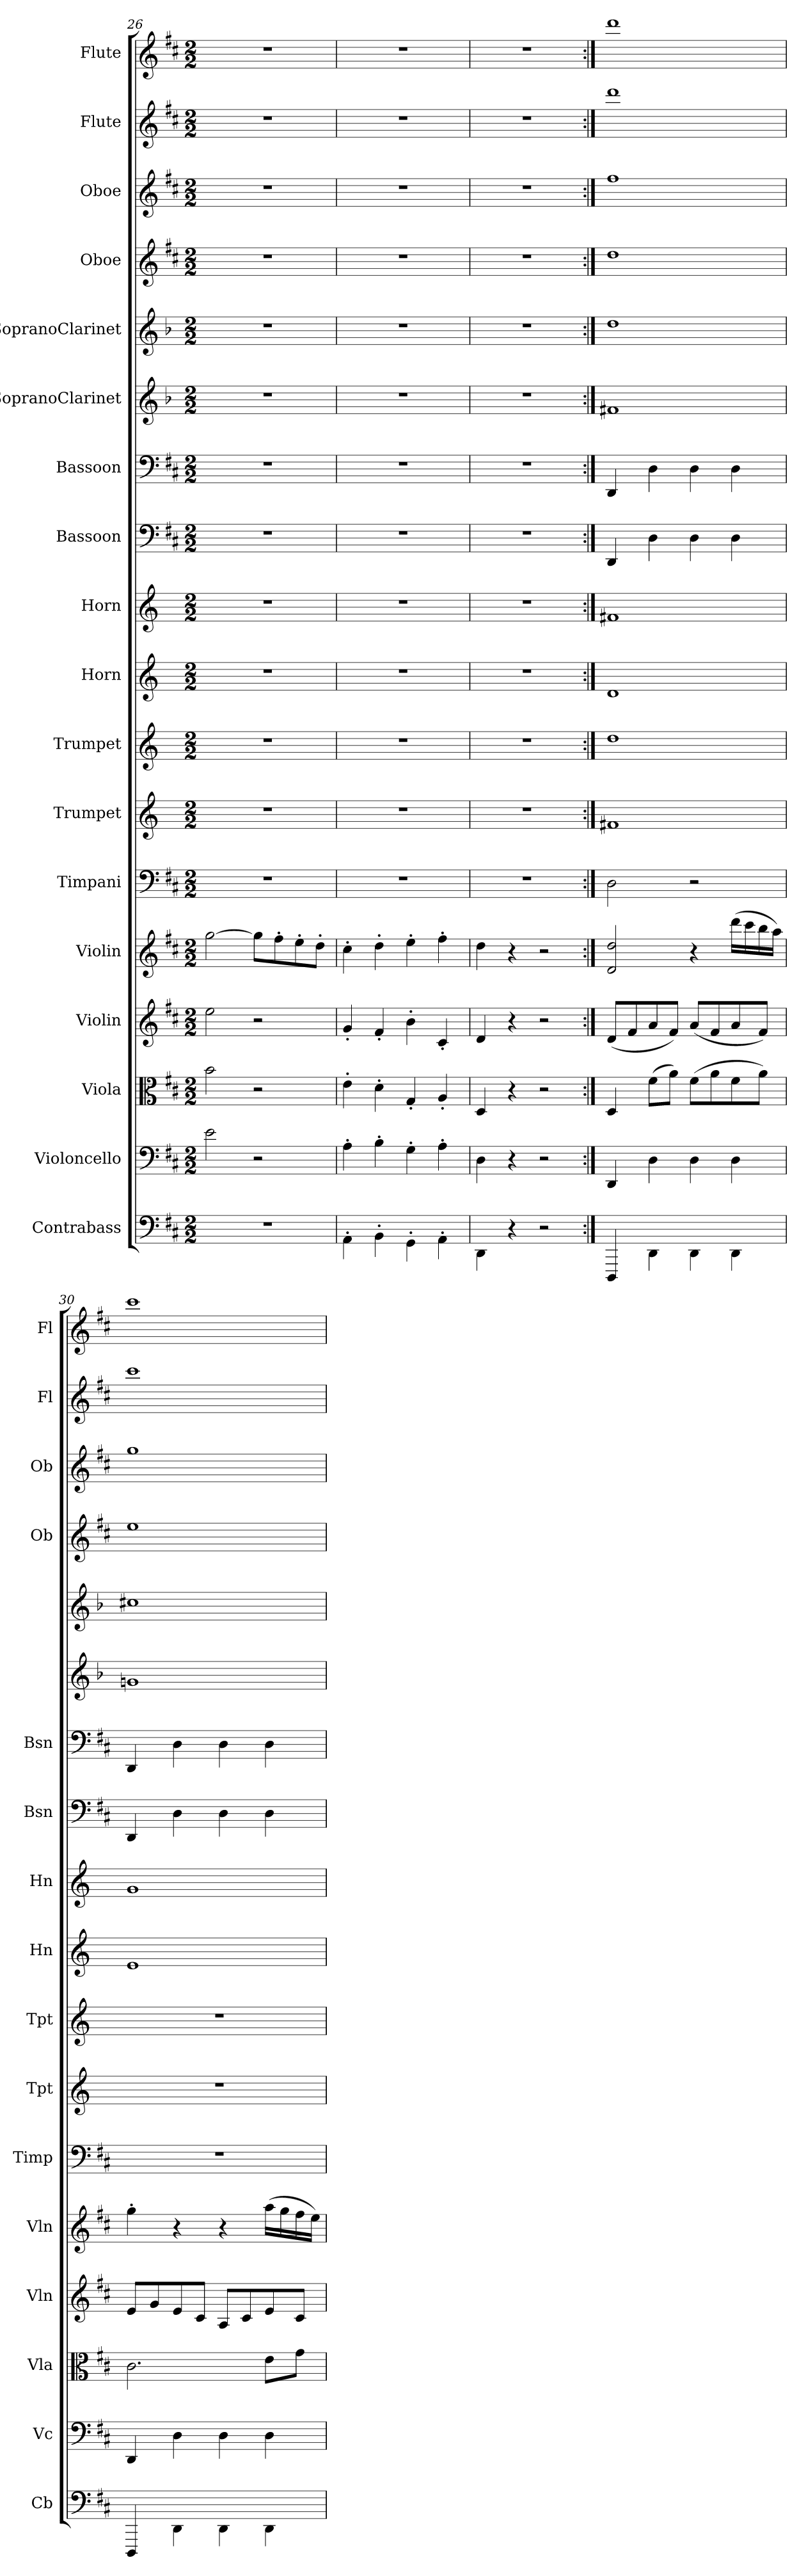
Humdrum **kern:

**kern	**kern	**kern	**kern	**kern	**kern	**kern	**kern	**kern	**kern	**kern	**kern	**kern	**kern	**kern	**kern	**kern	**kern
*part18	*part17	*part16	*part15	*part14	*part13	*part12	*part11	*part10	*part9	*part8	*part7	*part6	*part5	*part4	*part3	*part2	*part1
*staff18	*staff17	*staff16	*staff15	*staff14	*staff13	*staff12	*staff11	*staff10	*staff9	*staff8	*staff7	*staff6	*staff5	*staff4	*staff3	*staff2	*staff1
*I"Contrabass	*I"Violoncello	*I"Viola	*I"Violin	*I"Violin	*I"Timpani	*I"Trumpet	*I"Trumpet	*I"Horn	*I"Horn	*I"Bassoon	*I"Bassoon	*I"SopranoClarinet	*I"SopranoClarinet	*I"Oboe	*I"Oboe	*I"Flute	*I"Flute
*I'Cb	*I'Vc	*I'Vla	*I'Vln	*I'Vln	*I'Timp	*I'Tpt	*I'Tpt	*I'Hn	*I'Hn	*I'Bsn	*I'Bsn	*	*	*I'Ob	*I'Ob	*I'Fl	*I'Fl
*clefF4	*clefF4	*clefC3	*clefG2	*clefG2	*clefF4	*clefG2	*clefG2	*clefG2	*clefG2	*clefF4	*clefF4	*clefG2	*clefG2	*clefG2	*clefG2	*clefG2	*clefG2
*k[f#c#]	*k[f#c#]	*k[f#c#]	*k[f#c#]	*k[f#c#]	*k[f#c#]	*k[]	*k[]	*k[]	*k[]	*k[f#c#]	*k[f#c#]	*k[b-]	*k[b-]	*k[f#c#]	*k[f#c#]	*k[f#c#]	*k[f#c#]
*M2/2	*M2/2	*M2/2	*M2/2	*M2/2	*M2/2	*M2/2	*M2/2	*M2/2	*M2/2	*M2/2	*M2/2	*M2/2	*M2/2	*M2/2	*M2/2	*M2/2	*M2/2
=26	=26	=26	=26	=26	=26	=26	=26	=26	=26	=26	=26	=26	=26	=26	=26	=26	=26
1r	2e\	2b\	2ee\	[2gg\	1r	1r	1r	1r	1r	1r	1r	1r	1r	1r	1r	1r	1r
.	2r	2r	2r	8gg\L]	.	.	.	.	.	.	.	.	.	.	.	.	.
.	.	.	.	8ff#'\	.	.	.	.	.	.	.	.	.	.	.	.	.
.	.	.	.	8ee'\	.	.	.	.	.	.	.	.	.	.	.	.	.
.	.	.	.	8dd'\J	.	.	.	.	.	.	.	.	.	.	.	.	.
=27	=27	=27	=27	=27	=27	=27	=27	=27	=27	=27	=27	=27	=27	=27	=27	=27	=27
4AA'\	4A'\	4e'\	4g'/	4cc#'\	1r	1r	1r	1r	1r	1r	1r	1r	1r	1r	1r	1r	1r
4BB'\	4B'\	4d'\	4f#'/	4dd'\	.	.	.	.	.	.	.	.	.	.	.	.	.
4GG'\	4G'\	4G'/	4b'\	4ee'\	.	.	.	.	.	.	.	.	.	.	.	.	.
4AA'\	4A'\	4A'/	4c#'/	4ff#'\	.	.	.	.	.	.	.	.	.	.	.	.	.
=28	=28	=28	=28	=28	=28	=28	=28	=28	=28	=28	=28	=28	=28	=28	=28	=28	=28
4DD\	4D\	4D/	4d/	4dd\	1r	1r	1r	1r	1r	1r	1r	1r	1r	1r	1r	1r	1r
4r	4r	4r	4r	4r	.	.	.	.	.	.	.	.	.	.	.	.	.
2r	2r	2r	2r	2r	.	.	.	.	.	.	.	.	.	.	.	.	.
=29:|!	=29:|!	=29:|!	=29:|!	=29:|!	=29:|!	=29:|!	=29:|!	=29:|!	=29:|!	=29:|!	=29:|!	=29:|!	=29:|!	=29:|!	=29:|!	=29:|!	=29:|!
4DDD/	4DD/	4D/	(8d/L	2d/ 2dd/	2D\	1f#X/	1dd\	1d\	1f#X\	4DD/	4DD/	1f#X/	1dd\	1dd\	1ff#\	1ddd\	1ddd\
.	.	.	8f#/	.	.	.	.	.	.	.	.	.	.	.	.	.	.
4DD\	4D\	(8f#\L	8a/	.	.	.	.	.	.	4D\	4D\	.	.	.	.	.	.
.	.	8a\J)	8f#/J)	.	.	.	.	.	.	.	.	.	.	.	.	.	.
4DD\	4D\	(8f#\L	(8a/L	4r	2r	.	.	.	.	4D\	4D\	.	.	.	.	.	.
.	.	8a\	8f#/	.	.	.	.	.	.	.	.	.	.	.	.	.	.
4DD\	4D\	8f#\	8a/	(16ddd\LL	.	.	.	.	.	4D\	4D\	.	.	.	.	.	.
.	.	.	.	16ccc#\	.	.	.	.	.	.	.	.	.	.	.	.	.
.	.	8a\J)	8f#/J)	16bb\	.	.	.	.	.	.	.	.	.	.	.	.	.
.	.	.	.	16aa\JJ)	.	.	.	.	.	.	.	.	.	.	.	.	.
=30	=30	=30	=30	=30	=30	=30	=30	=30	=30	=30	=30	=30	=30	=30	=30	=30	=30
4DDD/	4DD/	2.c#\	8e/L	4gg'\	1r	1r	1r	1e\	1g\	4DD/	4DD/	1gn\	1cc#X\	1ee\	1gg\	1ccc#\	1ccc#\
.	.	.	8g/	.	.	.	.	.	.	.	.	.	.	.	.	.	.
4DD\	4D\	.	8e/	4r	.	.	.	.	.	4D\	4D\	.	.	.	.	.	.
.	.	.	8c#/J	.	.	.	.	.	.	.	.	.	.	.	.	.	.
4DD\	4D\	.	8A/L	4r	.	.	.	.	.	4D\	4D\	.	.	.	.	.	.
.	.	.	8c#/	.	.	.	.	.	.	.	.	.	.	.	.	.	.
4DD\	4D\	8e\L	8e/	(16aa\LL	.	.	.	.	.	4D\	4D\	.	.	.	.	.	.
.	.	.	.	16gg\	.	.	.	.	.	.	.	.	.	.	.	.	.
.	.	8g\J	8c#/J	16ff#\	.	.	.	.	.	.	.	.	.	.	.	.	.
.	.	.	.	16ee\JJ)	.	.	.	.	.	.	.	.	.	.	.	.	.
=	=	=	=	=	=	=	=	=	=	=	=	=	=	=	=	=	=
*-	*-	*-	*-	*-	*-	*-	*-	*-	*-	*-	*-	*-	*-	*-	*-	*-	*-
